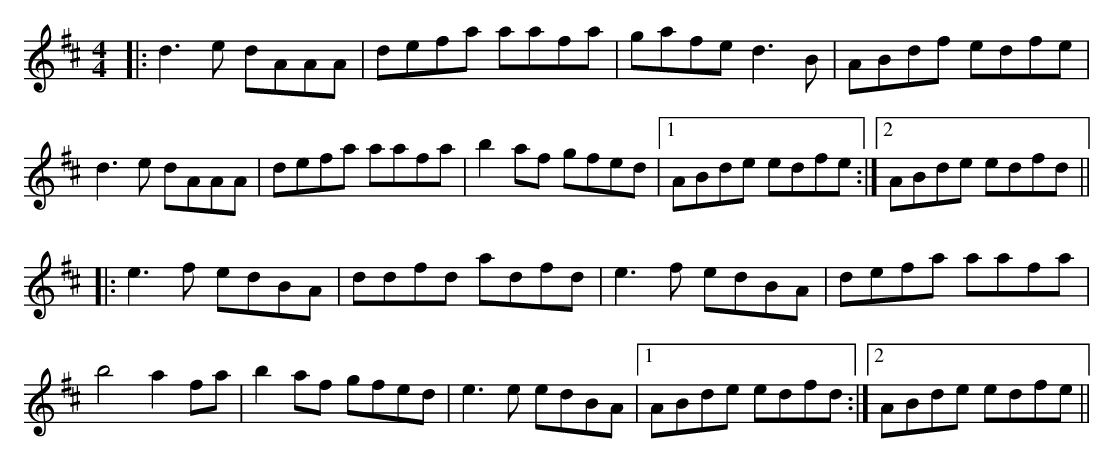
X:1
M:4/4
K:D
|:d3e dAAA|defa aafa|gafe d3B|ABdf edfe|
d3e dAAA|defa aafa|b2af gfed|1 ABde edfe:|2 ABde edfd||
|:e3f edBA|ddfd adfd|e3f edBA|defa aafa|
b4 a2fa|b2af gfed|e3e edBA|1 ABde edfd:|2 ABde edfe||
